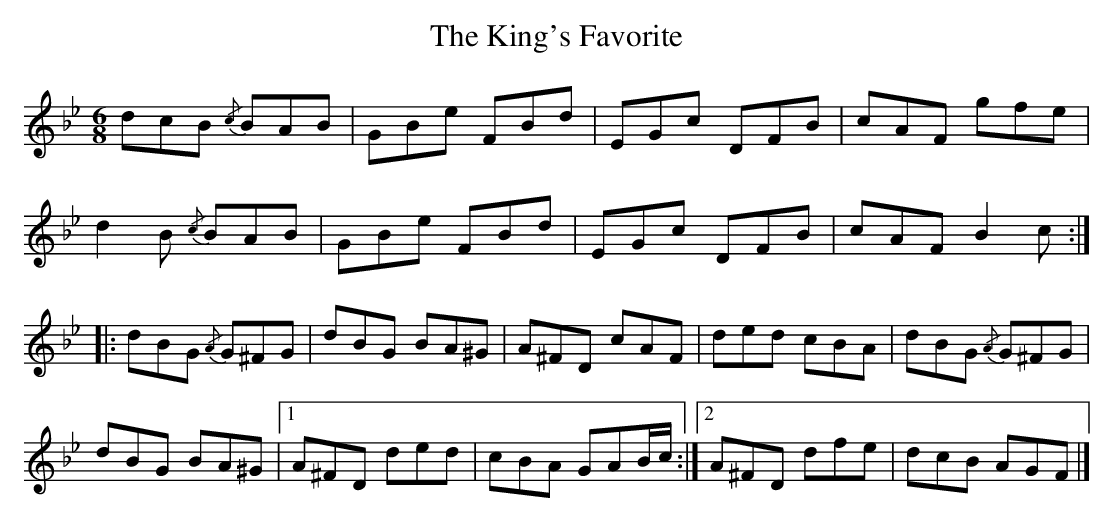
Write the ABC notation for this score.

X:1
U: ~ = !turn!
T:The King's Favorite
M:6/8
L:1/8
K:Bb
dcB {/c}BAB | GBe FBd | EGc DFB | cAF gfe |
d2 B {/c}BAB | GBe FBd | EGc DFB | cAF B2 c ::
dBG {/A}G^FG | dBG BA^G | A^FD cAF | ded cBA | dBG {/A}G^FG |
dBG BA^G | [1 A^FD ded | cBA GAB/2c/2 :| [2 A^FD dfe | dcB AGF |]
